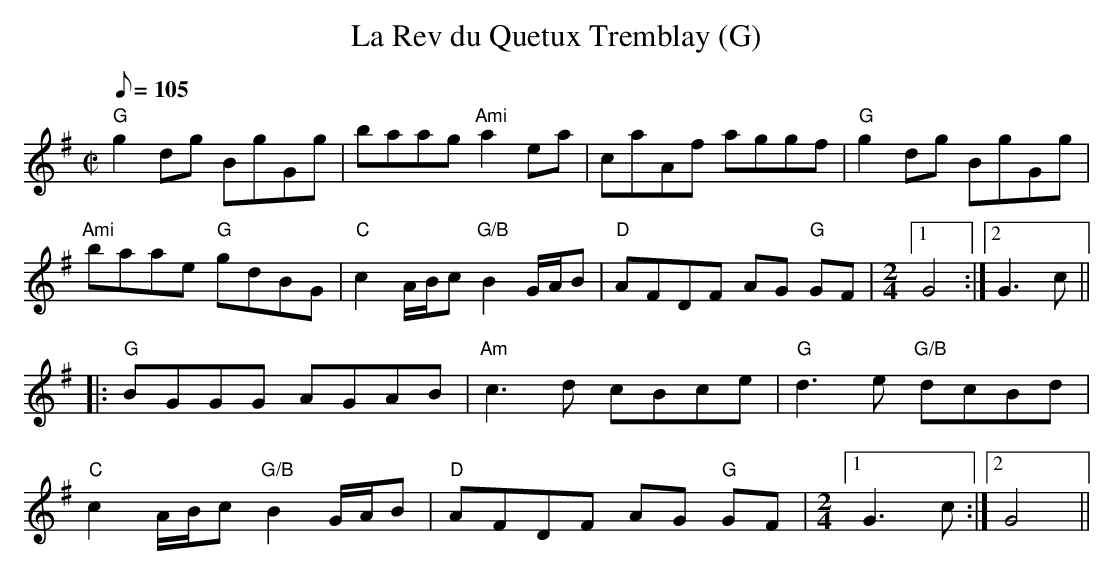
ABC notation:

X:1
T:La Rev du Quetux Tremblay (G)
M:C|
L:1/8
Q:105
K:G
"G" g2 dg BgGg |baag "Ami" a2 ea | caAf aggf |"G" g2 dg BgGg |!
"Ami" baae "G" gdBG |"C"c2 A/B/c "G/B"B2 G/A/B | "D"AFDF AG "G"GF |
M: 2/4
[1 G4 :|[2 G3 c||!
|: "G" BGGG AGAB | "Am"c3 d cBce |"G"d3 e "G/B"dcBd |!
"C"c2 A/B/c "G/B"B2 G/A/B | "D"AFDF AG "G"GF |
M: 2/4
[1 G3 c :|[2 G4 ||
